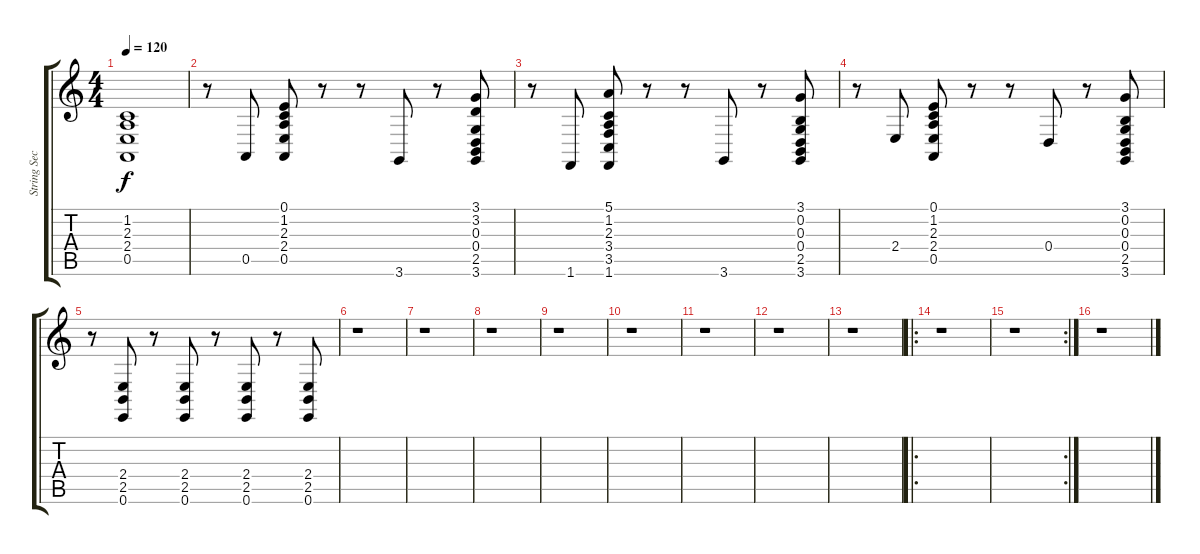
\track ("String Section" "String Sec") {instrument stringensemble1}
\staff {score tabs}
\tuning (E4 B3 G3 D3 A2 E2) {hide}
\ts (4 4)
\tempo 120
\clef g2
\ks c
(1.2 2.3 2.4 0.5).1{dy f} |
r.8 0.5.8 (0.1 1.2 2.3 2.4 0.5).8 r.8 r.8 3.6.8 r.8 (3.1 3.2 0.3 0.4 2.5 3.6).8 |
r.8 1.6.8 (5.1 1.2 2.3 3.4 3.5 1.6).8 r.8 r.8 3.6.8 r.8 (3.1 0.2 0.3 0.4 2.5 3.6).8 |
r.8 2.4.8 (0.1 1.2 2.3 2.4 0.5).8 r.8 r.8 0.4.8 r.8 (3.1 0.2 0.3 0.4 2.5 3.6).8 |
r.8 (2.4 2.5 0.6).8 r.8 (2.4 2.5 0.6).8 r.8 (2.4 2.5 0.6).8 r.8 (2.4 2.5 0.6).8 |
r.1 |
r.1 |
r.1 |
r.1 |
r.1 |
r.1 |
r.1 |
r.1 |
\ro
r.1 |
\rc 2
r.1 |
r.1
